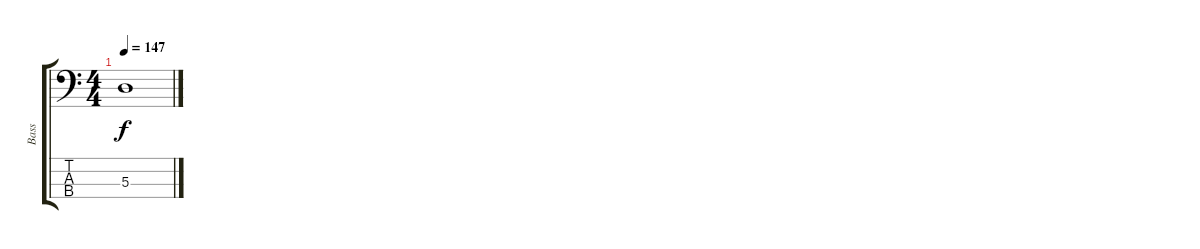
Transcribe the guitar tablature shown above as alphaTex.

\track ("Bass" "Bass") {instrument electricbassfinger}
\staff {score tabs}
\tuning (G2 D2 A1 E1) {hide}
\ts (4 4)
\tempo 147
\clef f4
\ks c
5.3.1{dy f}
